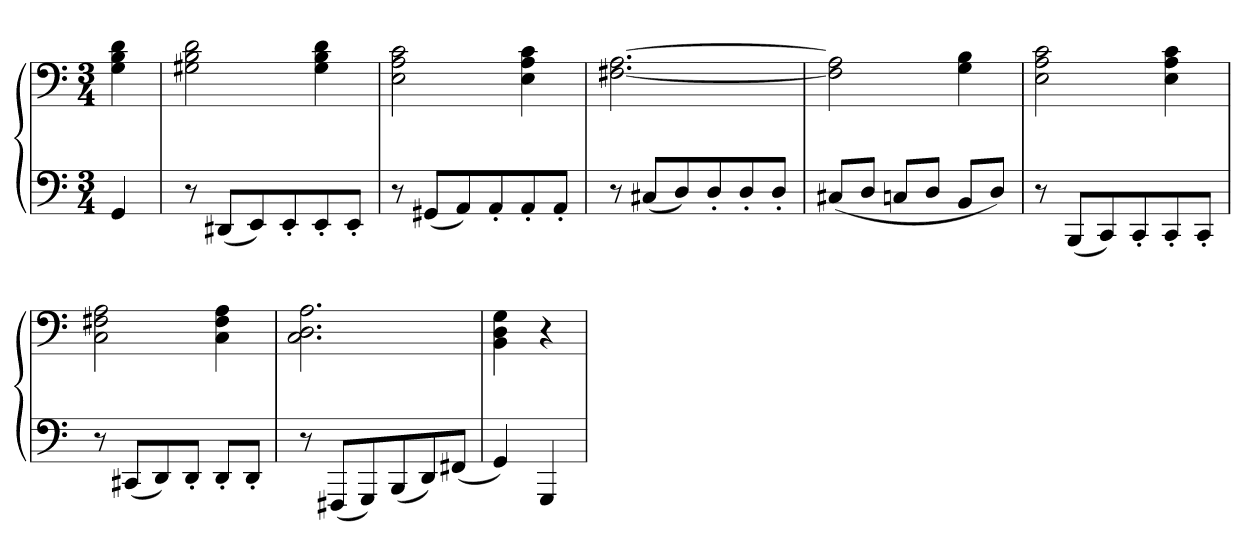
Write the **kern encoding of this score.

**kern	**kern
*part1	*part1
*staff2	*staff1
*clefF4	*clefF4
*k[]	*k[]
*C:	*C:
*M3/4	*M3/4
=	=
4GG	4G 4B 4d
=	=
8r	2G#X 2B 2d
(8DD#XL	.
8EE)	.
8EE'	.
8EE'	4G# 4B 4d
8EE'J	.
=	=
8r	2E 2A 2c
(8GG#XL	.
8AA)	.
8AA'	.
8AA'	4E 4A 4c
8AA'J	.
=	=
8r	[2.F#X [2.A
(8C#XL	.
8D)	.
8D'	.
8D'	.
8D'J	.
=	=
(8C#XL	2F#] 2A]
8DJ	.
8CnL	.
8DJ	.
8BBL	4G 4B
8DJ)	.
=	=
8r	2E 2A 2c
(8BBBL	.
8CC)	.
8CC'	.
8CC'	4E 4A 4c
8CC'J	.
=	=
8r	2C 2F#X 2A
(8CC#XL	.
8DD)	.
8DD'J	.
8DD'L	4C 4F# 4A
8DD'J	.
=	=
8r	2.C 2.D 2.A
(8FFF#XL	.
8GGG)	.
(8BBB	.
8DD)	.
(8FF#XJ	.
=	=
4GG)	4BB 4D 4G
4GGG	4r
=	=
*-	*-
